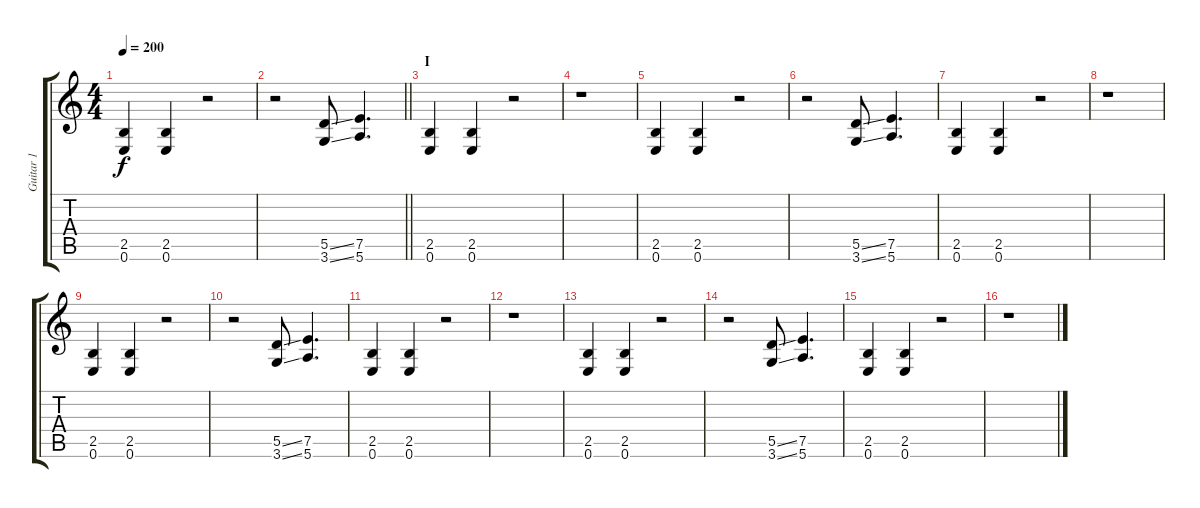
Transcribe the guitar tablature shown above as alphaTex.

\track ("Guitar 1" "Guitar 1") {instrument distortionguitar}
\staff {score tabs}
\tuning (E4 B3 G3 D3 A2 E2) {hide}
\ts (4 4)
\tempo 200
\clef g2
\ks c
(2.5 0.6).4{dy f} (2.5 0.6).4 r.2 |
\barLineRight lightlight
r.2 (5.5{ss} 3.6{ss}).8 (7.5 5.6).4{d} |
\section ("" "I")
(2.5 0.6).4 (2.5 0.6).4 r.2 |
r.1 |
(2.5 0.6).4 (2.5 0.6).4 r.2 |
r.2 (5.5{ss} 3.6{ss}).8 (7.5 5.6).4{d} |
(2.5 0.6).4 (2.5 0.6).4 r.2 |
r.1 |
(2.5 0.6).4 (2.5 0.6).4 r.2 |
r.2 (5.5{ss} 3.6{ss}).8 (7.5 5.6).4{d} |
(2.5 0.6).4 (2.5 0.6).4 r.2 |
r.1 |
(2.5 0.6).4 (2.5 0.6).4 r.2 |
r.2 (5.5{ss} 3.6{ss}).8 (7.5 5.6).4{d} |
(2.5 0.6).4 (2.5 0.6).4 r.2 |
r.1
